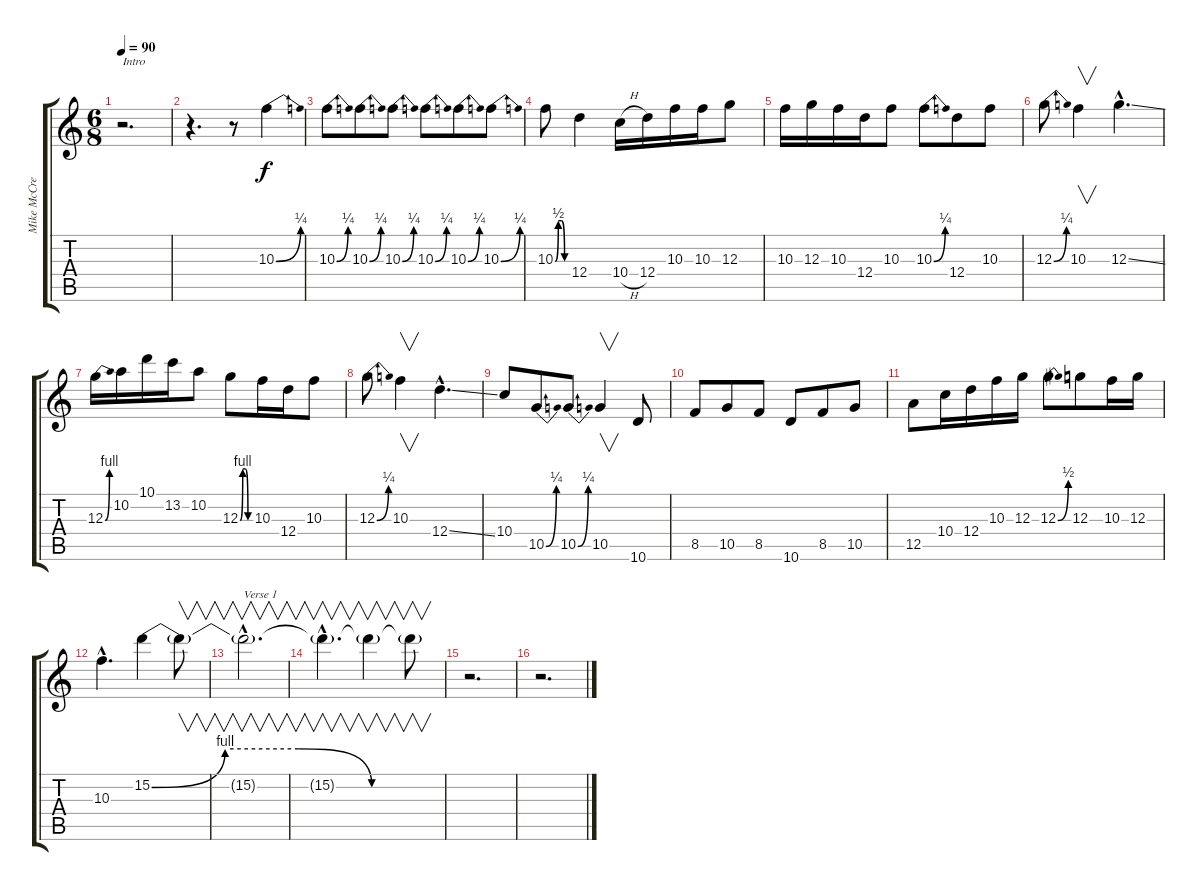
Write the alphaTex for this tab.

\track ("Mike McCready" "Mike McCre") {instrument overdrivenguitar}
\staff {score tabs}
\tuning (E4 B3 G3 D3 A2 E2) {hide}
\ts (6 8)
\tempo 90
\clef g2
\ks c
r.2{d txt "Intro" dy f instrument overdrivenguitar} |
r.4{d} r.8 10.3{be (bend 0 0 60 1)}.4 |
10.3{be (bend 0 0 60 1)}.8 10.3{be (bend 0 0 60 1)}.8 10.3{be (bend 0 0 60 1)}.8 10.3{be (bend 0 0 60 1)}.8 10.3{be (bend 0 0 60 1)}.8 10.3{be (bend 0 0 60 1)}.8 |
10.3{be (custom 0 0 15 2 30 2 45 0 60 0)}.8 12.4.4 10.4{h}.16 12.4.16 10.3.16 10.3.16 12.3.8 |
10.3.16 12.3.16 10.3.16 12.4.16 10.3.8 10.3{be (bend 0 0 60 1)}.8 12.4.8 10.3.8 |
12.3{be (bend 0 0 60 1)}.8 10.3.4{v} 12.3{ss hac}.4{d} |
12.3{be (bend 0 0 60 4)}.16 10.2.16 10.1.16 13.2.16 10.2.8 12.3{be (custom 0 0 15 4 30 4 45 0 60 0)}.8 10.3.16 12.4.16 10.3.8 |
12.3{be (bend 0 0 60 1)}.8 10.3.4{v} 12.4{ss hac}.4{d} |
10.4.8 10.5{be (bend 0 0 60 1)}.8 10.5{be (bend 0 0 60 1)}.8 10.5.4{v} 10.6.8 |
8.5.8 10.5.8 8.5.8 10.6.8 8.5.8 10.5.8 |
12.5.8 10.4.16 12.4.16 10.3.16 12.3.16 12.3{be (bend 0 0 60 2)}.8 12.3.8 10.3.16 12.3.16 |
10.3{hac}.4{d} 15.2{be (custom 0 0 15 4 30 4 45 0 60 0)}.4 15.2{t}.8{v} |
15.2{hac t}.2{v d txt "Verse 1"} |
15.2{hac t}.4{v d} 15.2{t}.4{v} 15.2{t}.8{v} |
r.2{d} |
r.2{d}
